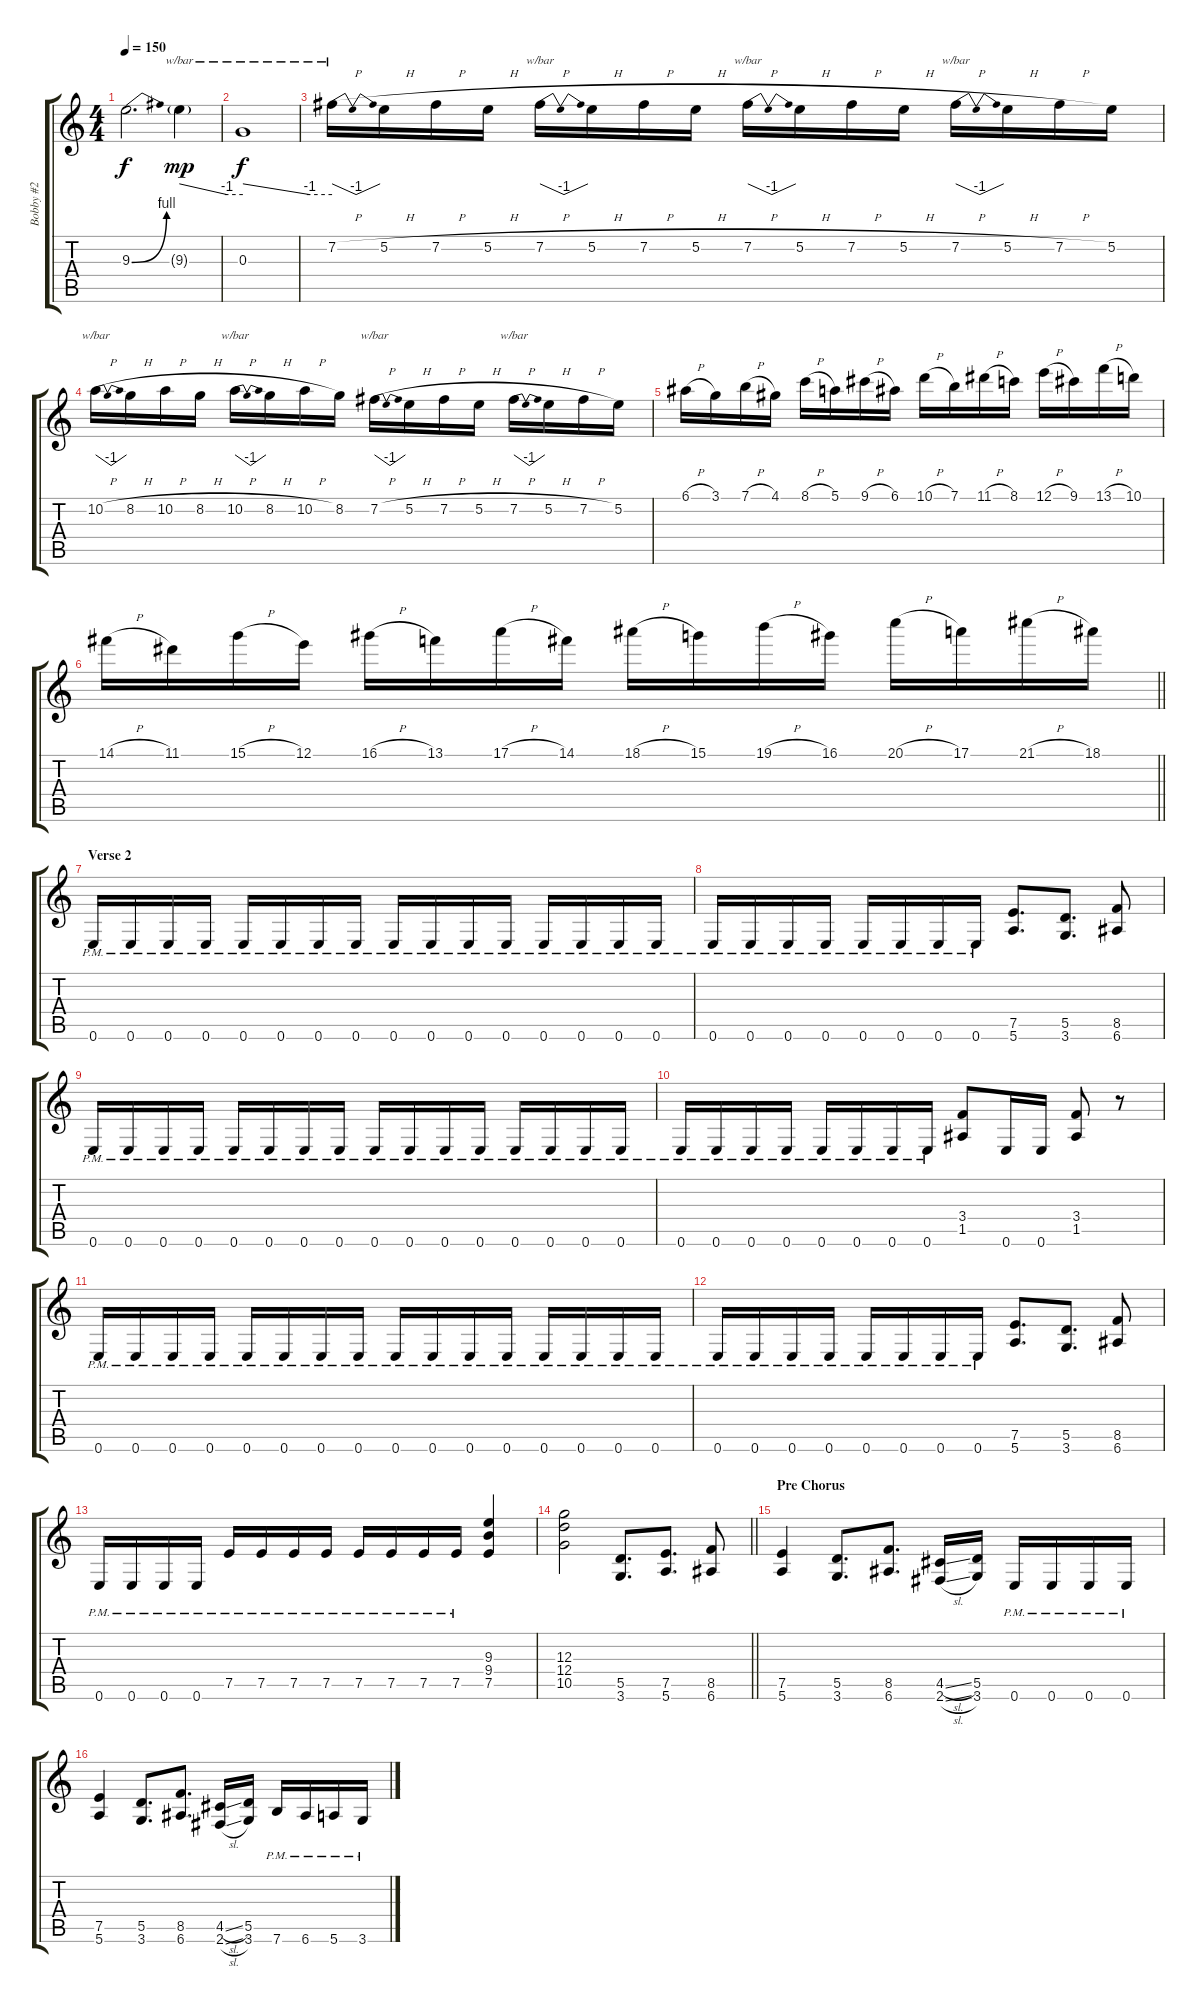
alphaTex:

\track ("Bobby #2" "Bobby #2") {instrument distortionguitar}
\staff {score tabs}
\tuning (E4 B3 G3 D3 A2 E2) {hide}
\ts (4 4)
\tempo 150
\clef g2
\ks c
9.3{be (bend 0 0 60 4)}.2{d dy f} 9.3{g}.4{tbe (custom default 0 0 45 -4 60 -4) dy mp} |
0.3.1{tbe (custom default 0 0 45 -4 60 -4) dy f} |
7.2{h}.16{tbe (dip default 0 0 30 -4 60 0)} 5.2{h}.16 7.2{h}.16 5.2{h}.16 7.2{h}.16{tbe (dip default 0 0 30 -4 60 0)} 5.2{h}.16 7.2{h}.16 5.2{h}.16 7.2{h}.16{tbe (dip default 0 0 30 -4 60 0)} 5.2{h}.16 7.2{h}.16 5.2{h}.16 7.2{h}.16{tbe (dip default 0 0 30 -4 60 0)} 5.2{h}.16 7.2{h}.16 5.2.16 |
10.2{h}.16{tbe (dip default 0 0 30 -4 60 0)} 8.2{h}.16 10.2{h}.16 8.2{h}.16 10.2{h}.16{tbe (dip default 0 0 30 -4 60 0)} 8.2{h}.16 10.2{h}.16 8.2.16 7.2{h}.16{tbe (dip default 0 0 30 -4 60 0)} 5.2{h}.16 7.2{h}.16 5.2{h}.16 7.2{h}.16{tbe (dip default 0 0 30 -4 60 0)} 5.2{h}.16 7.2{h}.16 5.2.16 |
6.1{h}.16 3.1.16 7.1{h}.16 4.1.16 8.1{h}.16 5.1.16 9.1{h}.16 6.1.16 10.1{h}.16 7.1.16 11.1{h}.16 8.1.16 12.1{h}.16 9.1.16 13.1{h}.16 10.1.16 |
\barLineRight lightlight
14.1{h}.16 11.1.16 15.1{h}.16 12.1.16 16.1{h}.16 13.1.16 17.1{h}.16 14.1.16 18.1{h}.16 15.1.16 19.1{h}.16 16.1.16 20.1{h}.16 17.1.16 21.1{h}.16 18.1.16 |
\section ("" "Verse 2")
0.6{pm}.16{volume 13} 0.6{pm}.16 0.6{pm}.16 0.6{pm}.16 0.6{pm}.16 0.6{pm}.16 0.6{pm}.16 0.6{pm}.16 0.6{pm}.16 0.6{pm}.16 0.6{pm}.16 0.6{pm}.16 0.6{pm}.16 0.6{pm}.16 0.6{pm}.16 0.6{pm}.16 |
0.6{pm}.16 0.6{pm}.16 0.6{pm}.16 0.6{pm}.16 0.6{pm}.16 0.6{pm}.16 0.6{pm}.16 0.6{pm}.16 (7.5 5.6).8{d} (5.5 3.6).8{d} (8.5 6.6).8 |
0.6{pm}.16 0.6{pm}.16 0.6{pm}.16 0.6{pm}.16 0.6{pm}.16 0.6{pm}.16 0.6{pm}.16 0.6{pm}.16 0.6{pm}.16 0.6{pm}.16 0.6{pm}.16 0.6{pm}.16 0.6{pm}.16 0.6{pm}.16 0.6{pm}.16 0.6{pm}.16 |
0.6{pm}.16 0.6{pm}.16 0.6{pm}.16 0.6{pm}.16 0.6{pm}.16 0.6{pm}.16 0.6{pm}.16 0.6{pm}.16 (3.4 1.5).8 0.6.16 0.6.16 (3.4 1.5).8 r.8 |
0.6{pm}.16 0.6{pm}.16 0.6{pm}.16 0.6{pm}.16 0.6{pm}.16 0.6{pm}.16 0.6{pm}.16 0.6{pm}.16 0.6{pm}.16 0.6{pm}.16 0.6{pm}.16 0.6{pm}.16 0.6{pm}.16 0.6{pm}.16 0.6{pm}.16 0.6{pm}.16 |
0.6{pm}.16 0.6{pm}.16 0.6{pm}.16 0.6{pm}.16 0.6{pm}.16 0.6{pm}.16 0.6{pm}.16 0.6{pm}.16 (7.5 5.6).8{d} (5.5 3.6).8{d} (8.5 6.6).8 |
0.6{pm}.16 0.6{pm}.16 0.6{pm}.16 0.6{pm}.16 7.5{pm}.16 7.5{pm}.16 7.5{pm}.16 7.5{pm}.16 7.5{pm}.16 7.5{pm}.16 7.5{pm}.16 7.5{pm}.16 (9.3 9.4 7.5).4 |
\barLineRight lightlight
(12.3 12.4 10.5).2 (5.5 3.6).8{d} (7.5 5.6).8{d} (8.5 6.6).8 |
\section ("" "Pre Chorus")
(7.5 5.6).4 (5.5 3.6).8{d} (8.5 6.6).8{d} (4.5{sl} 2.6{sl}).16 (5.5 3.6).16 0.6{pm}.16 0.6{pm}.16 0.6{pm}.16 0.6{pm}.16 |
(7.5 5.6).4 (5.5 3.6).8{d} (8.5 6.6).8{d} (4.5{sl} 2.6{sl}).16 (5.5 3.6).16 7.6{pm}.16 6.6{pm}.16 5.6{pm}.16 3.6{pm}.16
